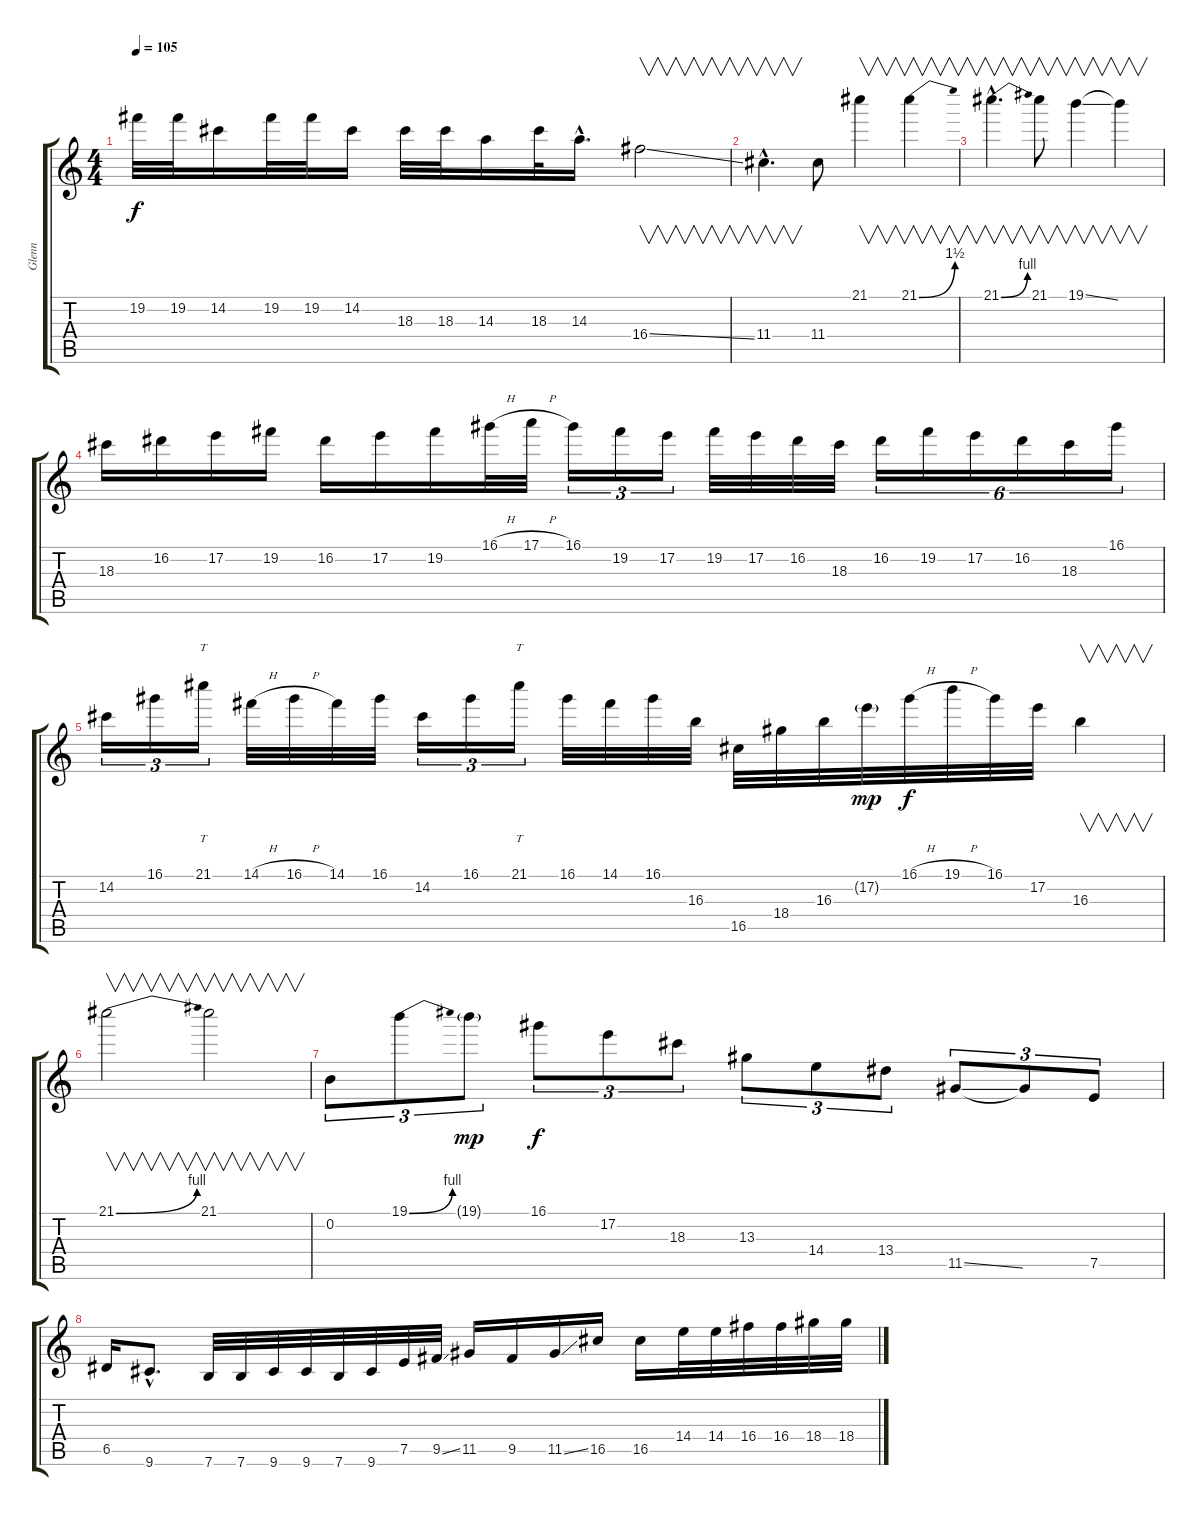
\track ("Glenn" "Glenn") {instrument distortionguitar}
\staff {score tabs}
\tuning (E4 B3 G3 D3 A2 E2) {hide}
\ts (4 4)
\tempo 105
\clef g2
\ks c
19.2.32{dy f} 19.2.32 14.2.16 19.2.32 19.2.32 14.2.16 18.3.32 18.3.32 14.3.16 18.3.32 14.3{hac}.16{d} 16.4{ss}.2{v} |
11.4{hac}.4{v d} 11.4.8 21.1.4{v} 21.1{be (bend 0 0 60 6)}.4{v} |
21.1{be (bend 0 0 60 4) hac}.4{v d} 21.1.8{v} 19.1{ss}.4{v} 19.1{t}.4{v} |
18.3.16 16.2.16 17.2.16 19.2.16 16.2.16 17.2.16 19.2.16 16.1{h}.32 17.1{h}.32 16.1.16{tu (3 2)} 19.2.16{tu (3 2)} 17.2.16{tu (3 2)} 19.2.32 17.2.32 16.2.32 18.3.32 16.2.16{tu (6 4)} 19.2.16{tu (6 4)} 17.2.16{tu (6 4)} 16.2.16{tu (6 4)} 18.3.16{tu (6 4)} 16.1.16{tu (6 4)} |
14.2.16{tu (3 2)} 16.1.16{tu (3 2)} 21.1.16{tt tu (3 2)} 14.1{h}.32 16.1{h}.32 14.1.32 16.1.32 14.2.16{tu (3 2)} 16.1.16{tu (3 2)} 21.1.16{tt tu (3 2)} 16.1.32 14.1.32 16.1.32 16.3.32 16.5.32 18.4.32 16.3.32 17.2{g}.32{dy mp} 16.1{h}.32{dy f} 19.1{h}.32 16.1.32 17.2.32 16.3.4{v} |
21.1{be (bend 0 0 60 4)}.2{v} 21.1.2{v} |
0.2.8{tu (3 2)} 19.1{be (bend 0 0 60 4)}.8{tu (3 2)} 19.1{g}.8{tu (3 2) dy mp} 16.1.8{tu (3 2) dy f} 17.2.8{tu (3 2)} 18.3.8{tu (3 2)} 13.3.8{tu (3 2)} 14.4.8{tu (3 2)} 13.4.8{tu (3 2)} 11.5{ss}.8{tu (3 2)} 11.5{t}.8{tu (3 2)} 7.5.8{tu (3 2)} |
6.5.16 9.6{hac}.8{d} 7.6.32 7.6.32 9.6.32 9.6.32 7.6.32 9.6.32 7.5.32 9.5{ss}.32 11.5.16 9.5.16 11.5{ss}.16 16.5.16 16.5.16 14.4.32 14.4.32 16.4.32 16.4.32 18.4.32 18.4.32
